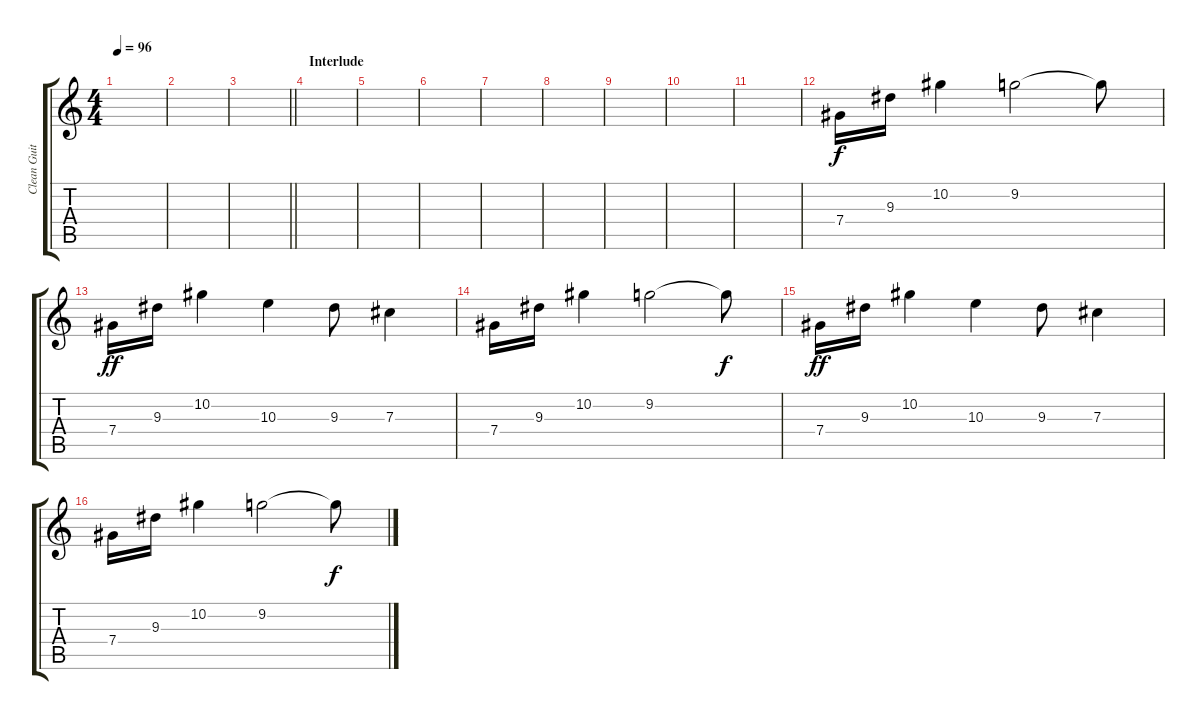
\track ("Clean Guitar (Phaser + Delay)" "Clean Guit") {instrument electricguitarclean}
\staff {score tabs}
\tuning (Eb4 Bb3 Gb3 Db3 Ab2 Db2) {hide}
\ts (4 4)
\tempo 96
\clef g2
\ks c
|
|
\barLineRight lightlight
|
\section ("" "Interlude")
|
|
|
|
|
|
|
|
7.4.16 9.3.16 10.2.4 9.2.2 9.2{t}.8{dy f} |
7.4.16{dy ff} 9.3.16 10.2.4 10.3.4 9.3.8 7.3.4 |
7.4.16 9.3.16 10.2.4 9.2.2 9.2{t}.8{dy f} |
7.4.16{dy ff} 9.3.16 10.2.4 10.3.4 9.3.8 7.3.4 |
7.4.16 9.3.16 10.2.4 9.2.2 9.2{t}.8{dy f}
